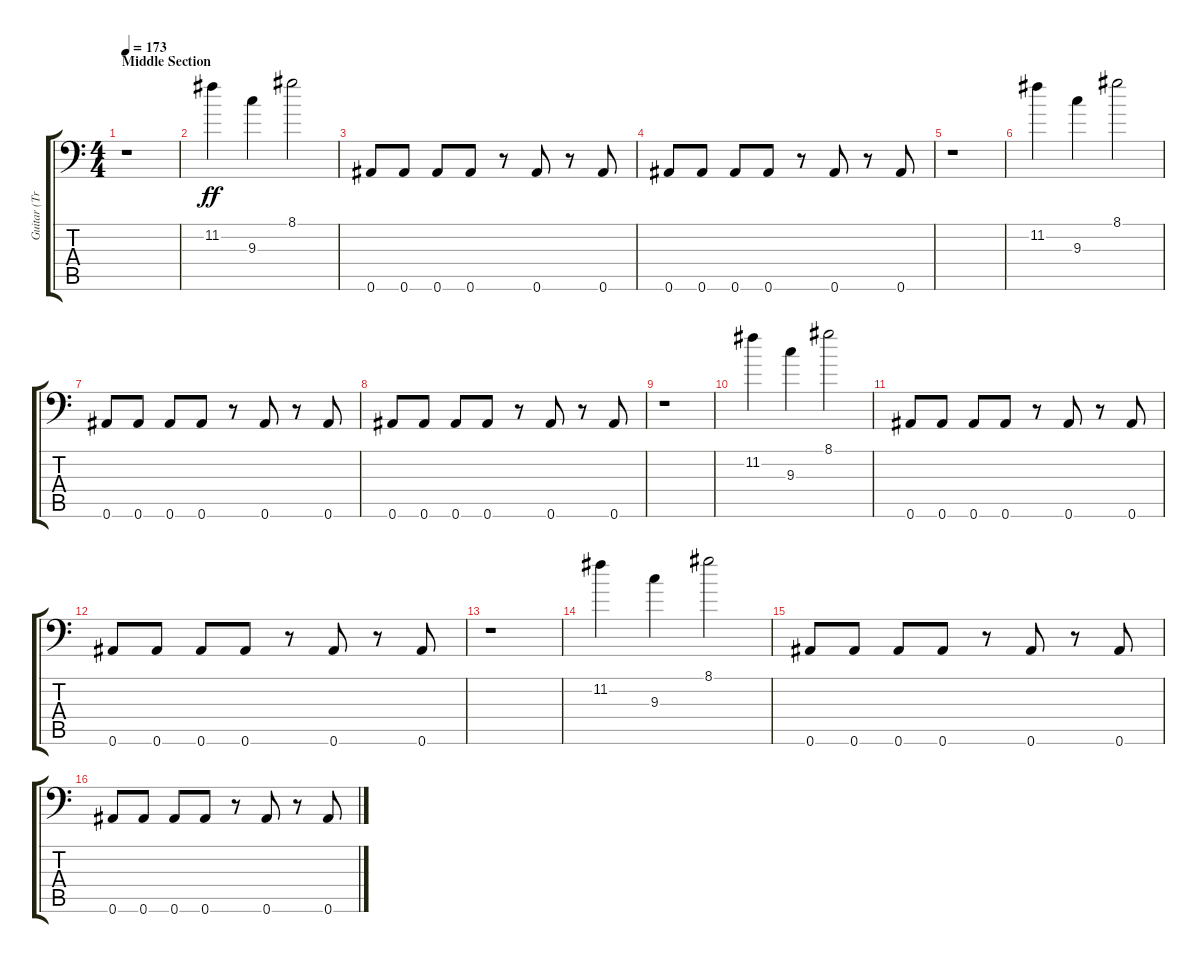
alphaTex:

\track ("Guitar (Tripp Rex Eisen)" "Guitar (Tr") {instrument distortionguitar}
\staff {score tabs}
\tuning (C4 G3 Eb3 Bb2 F2 Bb1) {hide}
\ts (4 4)
\section ("" "Middle Section")
\tempo 173
\clef f4
\ks c
r.1{dy ff} |
11.2.4 9.3.4 8.1.2 |
0.6.8 0.6.8 0.6.8 0.6.8 r.8 0.6.8 r.8 0.6.8 |
0.6.8 0.6.8 0.6.8 0.6.8 r.8 0.6.8 r.8 0.6.8 |
r.1 |
11.2.4 9.3.4 8.1.2 |
0.6.8 0.6.8 0.6.8 0.6.8 r.8 0.6.8 r.8 0.6.8 |
0.6.8 0.6.8 0.6.8 0.6.8 r.8 0.6.8 r.8 0.6.8 |
r.1 |
11.2.4 9.3.4 8.1.2 |
0.6.8 0.6.8 0.6.8 0.6.8 r.8 0.6.8 r.8 0.6.8 |
0.6.8 0.6.8 0.6.8 0.6.8 r.8 0.6.8 r.8 0.6.8 |
r.1 |
11.2.4 9.3.4 8.1.2 |
0.6.8 0.6.8 0.6.8 0.6.8 r.8 0.6.8 r.8 0.6.8 |
0.6.8 0.6.8 0.6.8 0.6.8 r.8 0.6.8 r.8 0.6.8
